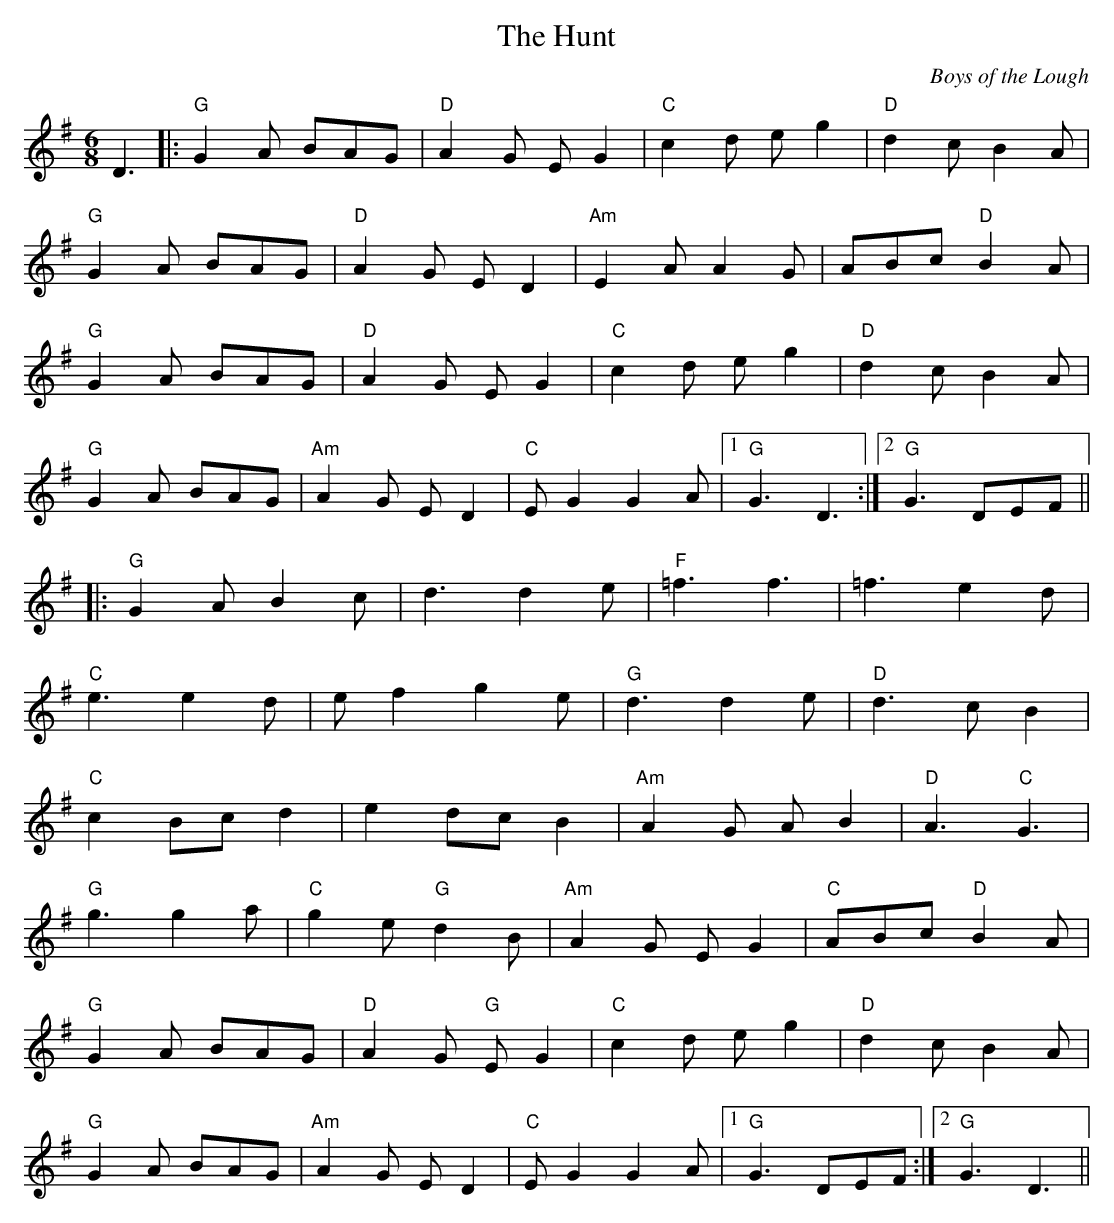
X:1
T:The Hunt
C:Boys of the Lough
M:6/8
K:G
D3|:"G"G2 A BAG|"D"A2G E G2|"C"c2d e g2|"D"d2c B2A|
"G"G2A BAG|"D"A2G ED2|"Am"E2 A A2 G|ABc "D"B2A|
"G"G2 A BAG|"D"A2G E G2|"C"c2d e g2|"D"d2c B2A|
"G"G2A BAG|"Am"A2G ED2|"C"E G2 G2 A|1"G"G3 D3:|2"G"G3 DEF||
|:"G"G2 A B2c|d3 d2 e|"F"=f3 f3|=f3 e2d|
"C"e3 e2d|ef2 g2e|"G"d3 d2e|"D"d3 c B2|
"C"c2Bc d2|e2dc B2|"Am"A2G AB2|"D"A3 "C"G3|
"G"g3 g2a|"C"g2e "G"d2B|"Am"A2G EG2|"C"ABc "D"B2A|
"G"G2A BAG|"D"A2G "G"EG2|"C"c2d eg2|"D"d2c B2A|
"G"G2A BAG|"Am"A2G ED2|"C"E G2 G2 A|1"G"G3 DEF:|2"G"G3 D3||
